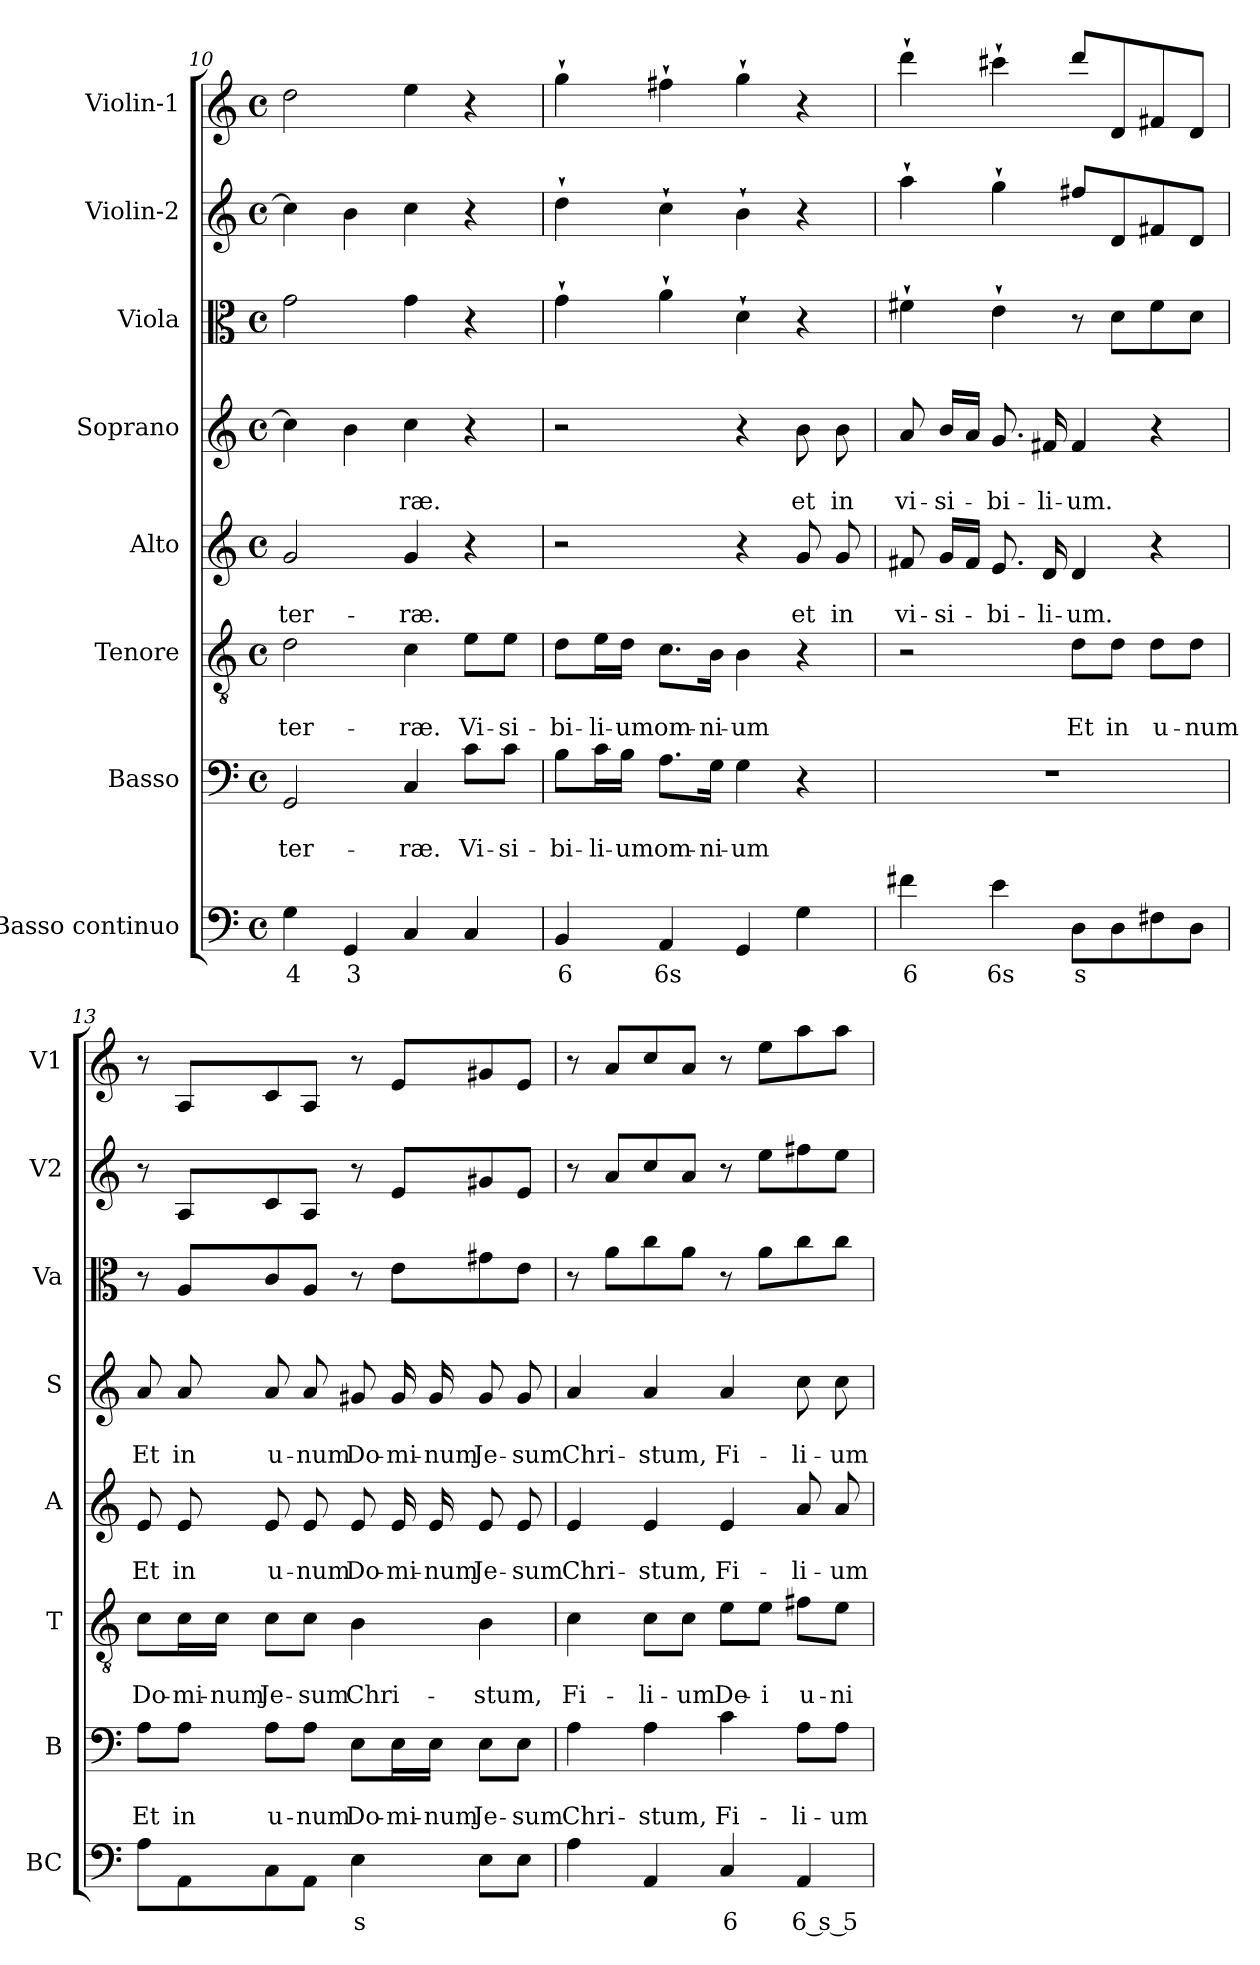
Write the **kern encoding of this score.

**kern	**text	**kern	**text	**text	**kern	**text	**text	**kern	**text	**text	**kern	**text	**text	**kern	**kern	**kern
*part8	*part8	*part7	*part7	*part7	*part6	*part6	*part6	*part5	*part5	*part5	*part4	*part4	*part4	*part3	*part2	*part1
*staff8	*staff8	*staff7	*staff7	*staff7	*staff6	*staff6	*staff6	*staff5	*staff5	*staff5	*staff4	*staff4	*staff4	*staff3	*staff2	*staff1
*I"Basso continuo	*	*I"Basso	*	*	*I"Tenore	*	*	*I"Alto	*	*	*I"Soprano	*	*	*I"Viola	*I"Violin-2	*I"Violin-1
*I'BC	*	*I'B	*	*	*I'T	*	*	*I'A	*	*	*I'S	*	*	*I'Va	*I'V2	*I'V1
*clefF4	*	*clefF4	*	*	*clefGv2	*	*	*clefG2	*	*	*clefG2	*	*	*clefC3	*clefG2	*clefG2
*k[]	*	*k[]	*	*	*k[]	*	*	*k[]	*	*	*k[]	*	*	*k[]	*k[]	*k[]
*C:	*	*C:	*	*	*C:	*	*	*C:	*	*	*C:	*	*	*C:	*C:	*C:
*M4/4	*	*M4/4	*	*	*M4/4	*	*	*M4/4	*	*	*M4/4	*	*	*M4/4	*M4/4	*M4/4
*met(c)	*	*met(c)	*	*	*met(c)	*	*	*met(c)	*	*	*met(c)	*	*	*met(c)	*met(c)	*met(c)
=10	=10	=10	=10	=10	=10	=10	=10	=10	=10	=10	=10	=10	=10	=10	=10	=10
!	!LO:LY:b	!	!	!LO:LY:b	!	!	!LO:LY:b	!	!	!LO:LY:b	!	!	!	!	!	!
4G\	4	2GG/	.	ter-	2d\	.	ter-	2g/	.	ter-	4cc\]	.	.	2g\	4cc\]	2dd\
!	!LO:LY:b	!	!	!	!	!	!	!	!	!	!	!	!	!	!	!
4GG/	3	.	.	.	.	.	.	.	.	.	4b\	.	.	.	4b\	.
!	!	!	!	!LO:LY:b	!	!	!LO:LY:b	!	!	!LO:LY:b	!	!	!LO:LY:b	!	!	!
4C/	.	4C/	.	-ræ.	4c\	.	-ræ.	4g/	.	-ræ.	4cc\	.	-ræ.	4g\	4cc\	4ee\
!	!	!	!	!LO:LY:b	!	!	!LO:LY:b	!	!	!	!	!	!	!	!	!
4C/	.	8c\L	.	Vi-	8e\L	.	Vi-	4r	.	.	4r	.	.	4r	4r	4r
!	!	!	!	!LO:LY:b	!	!	!LO:LY:b	!	!	!	!	!	!	!	!	!
.	.	8c\J	.	-si-	8e\J	.	-si-	.	.	.	.	.	.	.	.	.
=11	=11	=11	=11	=11	=11	=11	=11	=11	=11	=11	=11	=11	=11	=11	=11	=11
!	!LO:LY:b	!	!	!LO:LY:b	!	!	!LO:LY:b	!	!	!	!	!	!	!	!	!
4BB/	6	8B\L	.	-bi-	8d\L	.	-bi-	2r	.	.	2r	.	.	4g`>\	4dd`>\	4gg`>\
!	!	!	!	!LO:LY:b	!	!	!LO:LY:b	!	!	!	!	!	!	!	!	!
.	.	16c\L	.	-li-	16e\L	.	-li-	.	.	.	.	.	.	.	.	.
!	!	!	!	!LO:LY:b	!	!	!LO:LY:b	!	!	!	!	!	!	!	!	!
.	.	16B\JJ	.	-um	16d\JJ	.	-um	.	.	.	.	.	.	.	.	.
!	!LO:LY:b	!	!	!LO:LY:b	!	!	!LO:LY:b	!	!	!	!	!	!	!	!	!
4AA/	6s	8.A\L	.	om-	8.c\L	.	om-	.	.	.	.	.	.	4a`>\	4cc`>\	4ff#X`>\
!	!	!	!	!LO:LY:b	!	!	!LO:LY:b	!	!	!	!	!	!	!	!	!
.	.	16G\Jk	.	-ni-	16B\Jk	.	-ni-	.	.	.	.	.	.	.	.	.
!	!	!	!	!LO:LY:b	!	!	!LO:LY:b	!	!	!	!	!	!	!	!	!
4GG/	.	4G\	.	-um	4B\	.	-um	4r	.	.	4r	.	.	4d`>\	4b`>\	4gg`>\
!	!	!	!	!	!	!	!	!	!	!LO:LY:b	!	!	!LO:LY:b	!	!	!
4G\	.	4r	.	.	4r	.	.	8g/	.	et	8b\	.	et	4r	4r	4r
!	!	!	!	!	!	!	!	!	!	!LO:LY:b	!	!	!LO:LY:b	!	!	!
.	.	.	.	.	.	.	.	8g/	.	in	8b\	.	in	.	.	.
!!LO:LB:g=z
=12	=12	=12	=12	=12	=12	=12	=12	=12	=12	=12	=12	=12	=12	=12	=12	=12
!	!LO:LY:b	!	!	!	!	!	!	!	!	!LO:LY:b	!	!	!LO:LY:b	!	!	!
4f#X\	6	1r	.	.	2r	.	.	8f#X/	.	vi-	8a/	.	vi-	4f#X`>\	4aa`>\	4ddd`>\
!	!	!	!	!	!	!	!	!	!	!LO:LY:b	!	!	!LO:LY:b	!	!	!
.	.	.	.	.	.	.	.	16g/LL	.	-si-	16b/LL	.	-si-	.	.	.
.	.	.	.	.	.	.	.	16f#/JJ	.	.	16a/JJ	.	.	.	.	.
!	!LO:LY:b	!	!	!	!	!	!	!	!	!LO:LY:b	!	!	!LO:LY:b	!	!	!
4e\	6s	.	.	.	.	.	.	8.e/	.	-bi-	8.g/	.	-bi-	4e`>\	4gg`>\	4ccc#X`>\
!	!	!	!	!	!	!	!	!	!	!LO:LY:b	!	!	!LO:LY:b	!	!	!
.	.	.	.	.	.	.	.	16d/	.	-li-	16f#X/	.	-li-	.	.	.
!	!LO:LY:b	!	!	!	!	!	!LO:LY:b	!	!	!LO:LY:b	!	!	!LO:LY:b	!	!	!
8D\L	s	.	.	.	8d\L	.	Et	4d/	.	-um.	4f#/	.	-um.	8r	8ff#X/L	8ddd/L
!	!	!	!	!	!	!	!LO:LY:b	!	!	!	!	!	!	!	!	!
8D\	.	.	.	.	8d\J	.	in	.	.	.	.	.	.	8d\L	8d/	8d/
!	!	!	!	!	!	!	!LO:LY:b	!	!	!	!	!	!	!	!	!
8F#X\	.	.	.	.	8d\L	.	u-	4r	.	.	4r	.	.	8f#\	8f#X/	8f#X/
!	!	!	!	!	!	!	!LO:LY:b	!	!	!	!	!	!	!	!	!
8D\J	.	.	.	.	8d\J	.	-num	.	.	.	.	.	.	8d\J	8d/J	8d/J
=13	=13	=13	=13	=13	=13	=13	=13	=13	=13	=13	=13	=13	=13	=13	=13	=13
!	!	!	!	!LO:LY:b	!	!	!LO:LY:b	!	!	!LO:LY:b	!	!	!LO:LY:b	!	!	!
8A\L	.	8A\L	.	Et	8c\L	.	Do-	8e/	.	Et	8a/	.	Et	8r	8r	8r
!	!	!	!	!LO:LY:b	!	!	!LO:LY:b	!	!	!LO:LY:b	!	!	!LO:LY:b	!	!	!
8AA\	.	8A\J	.	in	16c\L	.	-mi-	8e/	.	in	8a/	.	in	8A/L	8A/L	8A/L
!	!	!	!	!	!	!	!LO:LY:b	!	!	!	!	!	!	!	!	!
.	.	.	.	.	16c\JJ	.	-num	.	.	.	.	.	.	.	.	.
!	!	!	!	!LO:LY:b	!	!	!LO:LY:b	!	!	!LO:LY:b	!	!	!LO:LY:b	!	!	!
8C\	.	8A\L	.	u-	8c\L	.	Je-	8e/	.	u-	8a/	.	u-	8c/	8c/	8c/
!	!	!	!	!LO:LY:b	!	!	!LO:LY:b	!	!	!LO:LY:b	!	!	!LO:LY:b	!	!	!
8AA\J	.	8A\J	.	-num	8c\J	.	-sum	8e/	.	-num	8a/	.	-num	8A/J	8A/J	8A/J
!	!LO:LY:b	!	!	!LO:LY:b	!	!	!LO:LY:b	!	!	!LO:LY:b	!	!	!LO:LY:b	!	!	!
4E\	s	8E\L	.	Do-	4B\	.	Chri-	8e/	.	Do-	8g#X/	.	Do-	8r	8r	8r
!	!	!	!	!LO:LY:b	!	!	!	!	!	!LO:LY:b	!	!	!LO:LY:b	!	!	!
.	.	16E\L	.	-mi-	.	.	.	16e/	.	-mi-	16g#/	.	-mi-	8e\L	8e/L	8e/L
!	!	!	!	!LO:LY:b	!	!	!	!	!	!LO:LY:b	!	!	!LO:LY:b	!	!	!
.	.	16E\JJ	.	-num	.	.	.	16e/	.	-num	16g#/	.	-num	.	.	.
!	!	!	!	!LO:LY:b	!	!	!LO:LY:b	!	!	!LO:LY:b	!	!	!LO:LY:b	!	!	!
8E\L	.	8E\L	.	Je-	4B\	.	-stum,	8e/	.	Je-	8g#/	.	Je-	8g#X\	8g#X/	8g#X/
!	!	!	!	!LO:LY:b	!	!	!	!	!	!LO:LY:b	!	!	!LO:LY:b	!	!	!
8E\J	.	8E\J	.	-sum	.	.	.	8e/	.	-sum	8g#/	.	-sum	8e\J	8e/J	8e/J
=14	=14	=14	=14	=14	=14	=14	=14	=14	=14	=14	=14	=14	=14	=14	=14	=14
!	!	!	!	!LO:LY:b	!	!	!LO:LY:b	!	!	!LO:LY:b	!	!	!LO:LY:b	!	!	!
4A\	.	4A\	.	Chri-	4c\	.	Fi-	4e/	.	Chri-	4a/	.	Chri-	8r	8r	8r
.	.	.	.	.	.	.	.	.	.	.	.	.	.	8a\L	8a/L	8a/L
!	!	!	!	!LO:LY:b	!	!	!LO:LY:b	!	!	!LO:LY:b	!	!	!LO:LY:b	!	!	!
4AA/	.	4A\	.	-stum,	8c\L	.	-li-	4e/	.	-stum,	4a/	.	-stum,	8cc\	8cc/	8cc/
!	!	!	!	!	!	!	!LO:LY:b	!	!	!	!	!	!	!	!	!
.	.	.	.	.	8c\J	.	-um	.	.	.	.	.	.	8a\J	8a/J	8a/J
!	!LO:LY:b	!	!	!LO:LY:b	!	!	!LO:LY:b	!	!	!LO:LY:b	!	!	!LO:LY:b	!	!	!
4C/	6	4c\	.	Fi-	8e\L	.	De-	4e/	.	Fi-	4a/	.	Fi-	8r	8r	8r
!	!	!	!	!	!	!	!LO:LY:b	!	!	!	!	!	!	!	!	!
.	.	.	.	.	8e\J	.	-i	.	.	.	.	.	.	8a\L	8ee\L	8ee\L
!	!LO:LY:b	!	!	!LO:LY:b	!	!	!LO:LY:b	!	!	!LO:LY:b	!	!	!LO:LY:b	!	!	!
4AA/	6 s 5	8A\L	.	-li-	8f#X\L	.	u-	8a/	.	-li-	8cc\	.	-li-	8cc\	8ff#X\	8aa\
!	!	!	!	!LO:LY:b	!	!	!LO:LY:b	!	!	!LO:LY:b	!	!	!LO:LY:b	!	!	!
.	.	8A\J	.	-um	8e\J	.	-ni-	8a/	.	-um	8cc\	.	-um	8cc\J	8ee\J	8aa\J
=	=	=	=	=	=	=	=	=	=	=	=	=	=	=	=	=
*-	*-	*-	*-	*-	*-	*-	*-	*-	*-	*-	*-	*-	*-	*-	*-	*-
